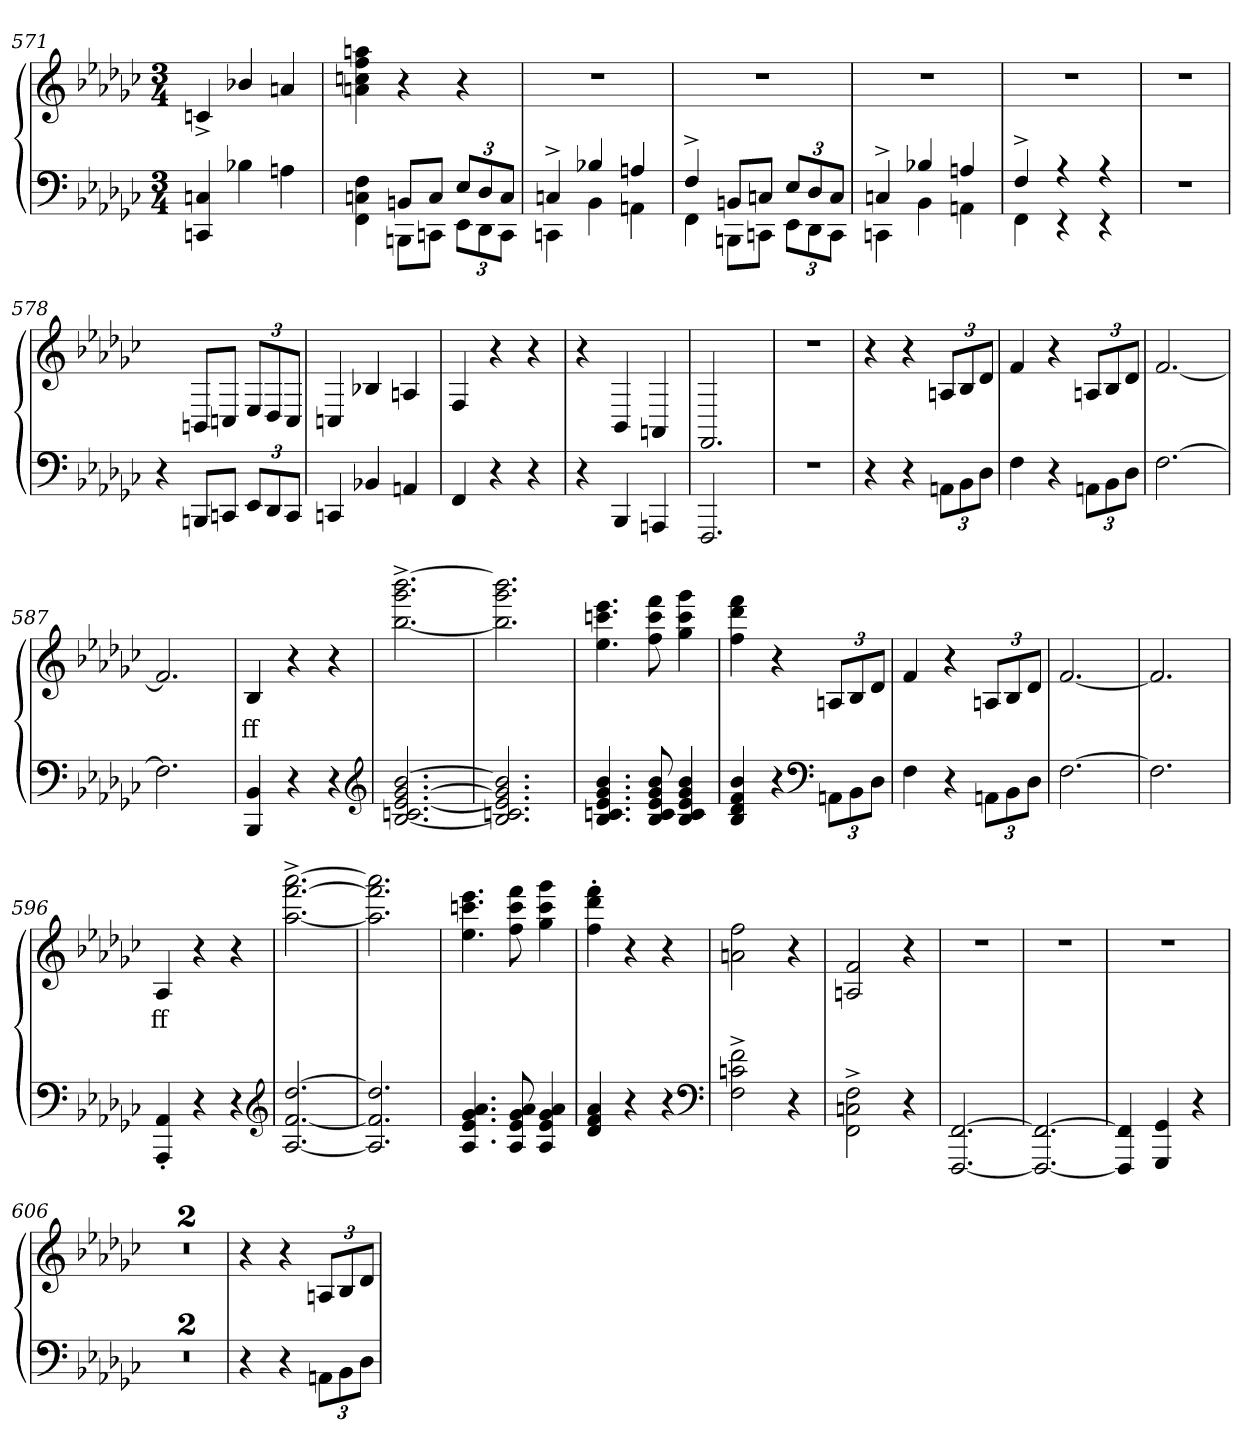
**kern	**kern	**text
*part2	*part1	*part1
*staff2	*staff1	*staff1
*clefF4	*clefG2	*
*k[b-e-a-d-g-c-]	*k[b-e-a-d-g-c-]	*
*M3/4	*M3/4	*
=571	=571	=571
4Cn/ 4CCn/	4cn^>	.
4B-X	4b-X/	.
4An	4an	.
=572	=572	=572
*^	*	*
4F\ 4Cn\ 4FF\	4ryy	4aan 4ff 4ccn 4an	.
8BBnL	8BBBnL	4r	]
8CJ	8CCJ	.	.
12E-L	12EE-L	4r	.
12D-	12DD-	.	.
12CJ	12CCJ	.	.
=573	=573	=573	=573
4Cn^>	4CC	2.r	.
4B-X	4BB-	.	.
4An	4AAn	.	.
=574	=574	=574	=574
4F^>	4FF	2.r	.
8BBnL	8BBBnL	.	.
8CnJ	8CCJ	.	.
12E-L	12EE-L	.	.
12D-	12DD-	.	.
12CJ	12CCJ	.	.
=575	=575	=575	=575
4Cn^>	4CC	2.r	.
4B-X	4BB-	.	.
4An	4AAn	.	.
=576	=576	=576	=576
4F^>	4FF	2.r	.
4r	4r	.	.
4r	4r	.	.
*v	*v	*	*
=577	=577	=577
2.r	2.r	.
=578	=578	=578
4r	4ryy	.
8BBBnL	8BBnL	.
8CCnJ	8CnJ	.
12EE-L	12E-L	.
12DD-	12D-	.
12CCJ	12CJ	.
=579	=579	=579
4CCn	4Cn	.
4BB-X	4B-X	.
4AAn	4An	.
=580	=580	=580
4FF	4F	.
4r	4r	.
4r	4r	.
=581	=581	=581
4r	4r	.
4BBB-	4BB-	.
4AAAn	4AAn	.
=582	=582	=582
2.FFF	2.FF	.
=583	=583	=583
2.r	2.r	.
=584	=584	=584
4r	4r	.
4r	4r	.
12AAn\L	12AnL	.
12BB-	12B-	.
12D-J	12d-J	.
=585	=585	=585
4F	4f	.
4r	4r	.
12AAn\L	12AnL	.
12BB-	12B-	.
12D-J	12d-J	.
=586	=586	=586
[2.F	[2.f	.
=587	=587	=587
2.F]	2.f]	.
=588	=588	=588
4BB- 4BBB-	4B-	ff
4r	4r	.
4r	4r	.
*clefG2	*	*
=589	=589	=589
[2.b- [2.g- [2.e- 2.cn [2.B-	[2.bbb-^> 2.ggg-^> [2.bb-^>	.
=590	=590	=590
2.b-] 2.g-] 2.e-] 2.cn 2.B-]	2.bbb-] 2.ggg- 2.bb-]	.
=591	=591	=591
4.b- 4.g- 4.e- 4.cn 4.B-	4.eee-\ 4.cccn\ 4.ee-\	.
8b- 8g- 8e- 8c 8B-	8fff 8ccc 8ff	.
4b- 4g- 4e- 4c 4B-	4ggg- 4ccc 4gg-	.
=592	=592	=592
4b- 4f 4d- 4B-	4fff 4ddd- 4ff	.
4r	4r	pp
*clefF4	*	*
12AAn\L	12AnL	.
12BB-	12B-	.
12D-J	12d-J	.
=593	=593	=593
4F	4f	.
4r	4r	.
12AAn\L	12AnL	.
12BB-	12B-	.
12D-J	12d-J	.
=594	=594	=594
[2.F	[2.f	.
=595	=595	=595
2.F]	2.f]	.
=596	=596	=596
4AA-'> 4AAA-'>	4A-	ff
4r	4r	.
4r	4r	.
*clefG2	*	*
=597	=597	=597
[2.dd- [2.f [2.A-	[2.aaa-^> [2.fff^> [2.aa-^>	.
=598	=598	=598
2.dd-] 2.f] 2.A-]	2.aaa-] 2.fff] 2.aa-]	.
=599	=599	=599
4.a- 4.g- 4.e- 4.A-	4.eee-\ 4.cccn\ 4.ee-\	.
8a- 8g- 8e- 8A-	8fff 8ccc 8ff	.
4a- 4g- 4e- 4A-	4ggg- 4ccc 4gg-	.
=600	=600	=600
4a- 4f 4d-	4fff'> 4ddd-'> 4ff'>	.
4r	4r	.
4r	4r	.
*clefF4	*	*
=601	=601	=601
2f^> 2cn^> 2F^>	2ff 2an	.
4r	4r	.
=602	=602	=602
2F\^> 2Cn\^> 2FF\^>	2f 2An	.
4r	4r	.
=603	=603	=603
[2.FF [2.FFF	2.r	.
=604	=604	=604
2.FF/_ 2.FFF/_	2.r	.
=605	=605	=605
4FF] 4FFF]	2.r	.
4GG- 4GGG-	.	.
4r	.	.
=606	=606	=606
2.r	2.r	.
=607	=607	=607
2.r	2.r	.
=608	=608	=608
4r	4r	.
4r	4r	pp
12AAn\L	12AnL	.
12BB-	12B-	.
12D-J	12d-J	.
=	=	=
*-	*-	*-
